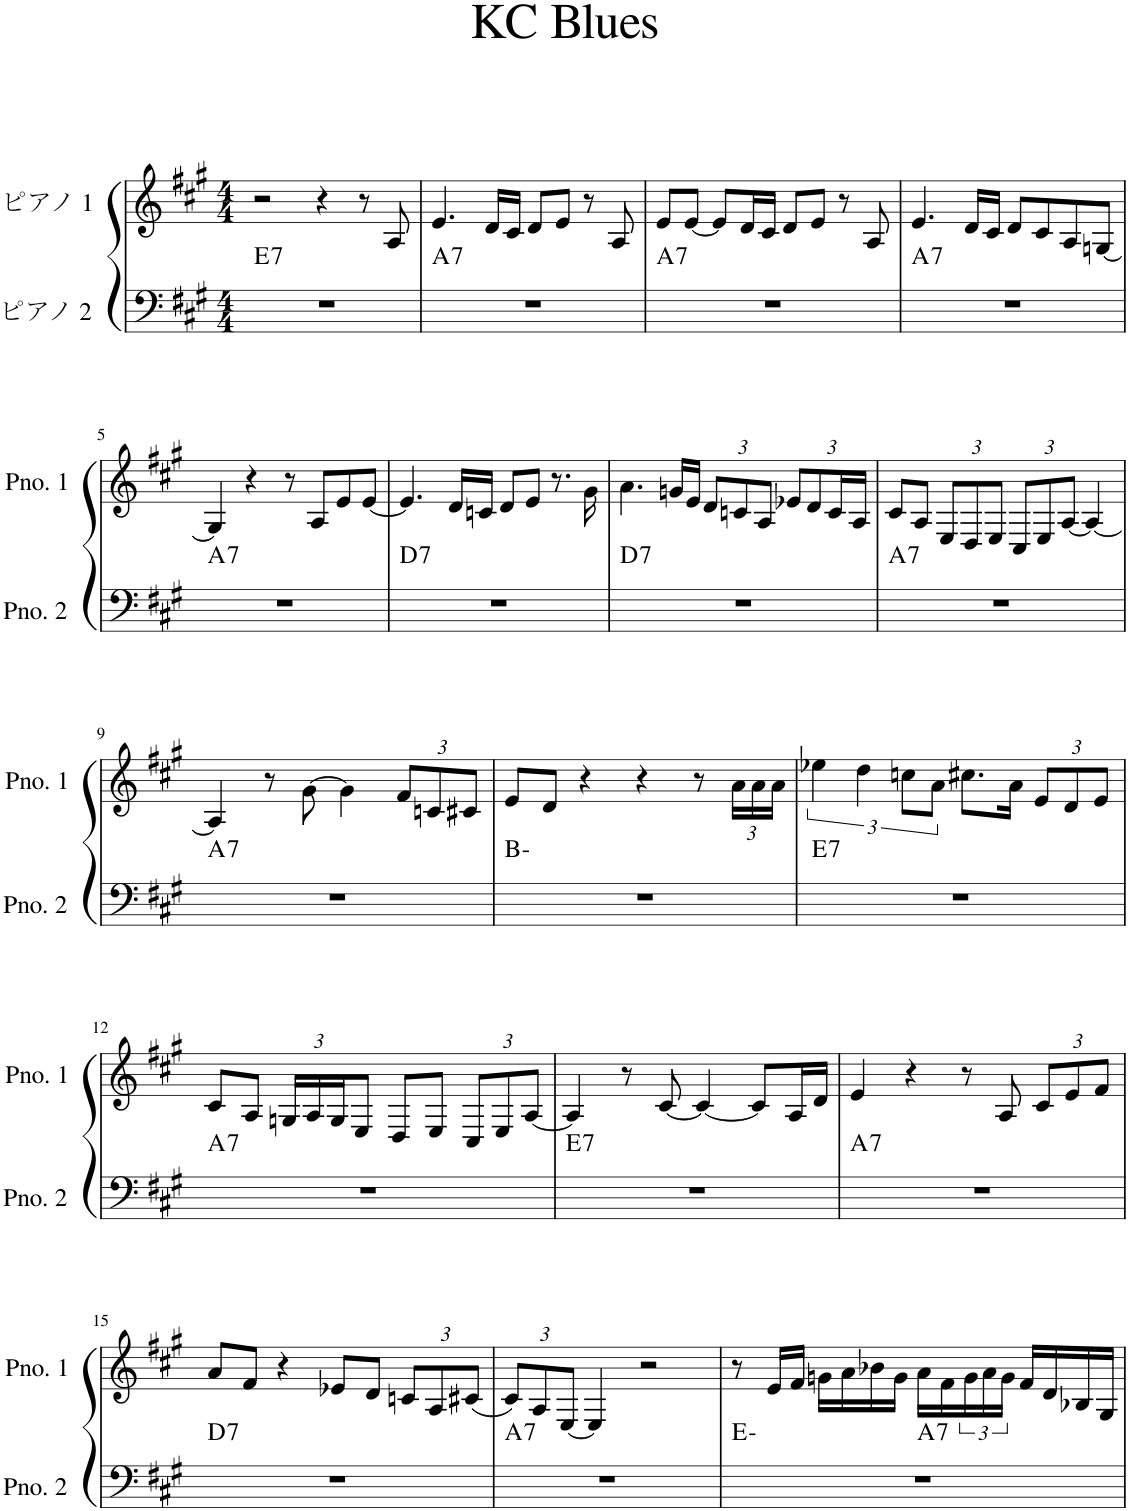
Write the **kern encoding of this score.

**kern	**harte	**kern
*part2	*part2	*part1
*staff2	*	*staff1
*I"ピアノ 2	*	*I"ピアノ 1
*clefF4	*	*clefG2
*k[f#c#g#]	*	*k[f#c#g#]
*M4/4	*	*M4/4
=1	=1	=1
!	!LO:H:kt=7	!
1r	E:7	2r
.	.	4r
.	.	8r
.	.	8A/
=2	=2	=2
!	!LO:H:kt=7	!
1r	A:7	4.e/
.	.	16d/LL
.	.	16c#/JJ
.	.	8d/L
.	.	8e/J
.	.	8r
.	.	8A/
=3	=3	=3
!	!LO:H:kt=7	!
1r	A:7	8e/L
.	.	[8e/J
.	.	8e/L]
.	.	16d/L
.	.	16c#/JJ
.	.	8d/L
.	.	8e/J
.	.	8r
.	.	8A/
=4	=4	=4
!	!LO:H:kt=7	!
1r	A:7	4.e/
.	.	16d/LL
.	.	16c#/JJ
.	.	8d/L
.	.	8c#/
.	.	8A/
.	.	[8Gn/J
!!LO:LB:g=z
=5	=5	=5
!	!LO:H:kt=7	!
1r	A:7	4G/]
.	.	4r
.	.	8r
.	.	8A/L
.	.	8e/
.	.	[8e/J
=6	=6	=6
!	!LO:H:kt=7	!
1r	D:7	4.e/]
.	.	16d/LL
.	.	16cn/JJ
.	.	8d/L
.	.	8e/J
.	.	8.r
.	.	16g#\
=7	=7	=7
!	!LO:H:kt=7	!
1r	D:7	4.a\
.	.	16gn/LL
.	.	16e/JJ
*	*	*Xbrackettup
.	.	12d/L
.	.	12cn/
.	.	12A/J
.	.	12e-X/L
.	.	12d/
.	.	24c/L
.	.	24A/JJ
=8	=8	=8
!	!LO:H:kt=7	!
1r	A:7	8c#/L
.	.	8A/J
.	.	12E/L
.	.	12D/
.	.	12E/J
.	.	12C#/L
.	.	12E/
.	.	[12A/J
.	.	4A/_
!!LO:LB:g=z
=9	=9	=9
!	!LO:H:kt=7	!
1r	A:7	4A/]
.	.	8r
.	.	[8g#\
.	.	4g#\]
.	.	12f#/L
.	.	12cn/
.	.	12c#X/J
=10	=10	=10
1r	B:min	8e/L
.	.	8d/J
.	.	4r
.	.	4r
.	.	8r
.	.	24a\LL
.	.	24a\
.	.	24a\JJ
=11	=11	=11
*	*	*brackettup
!	!LO:H:kt=7	!
1r	E:7	6ee-X\
.	.	6dd\
.	.	12ccn\L
.	.	12a\J
.	.	8.cc#X\L
.	.	16a\Jk
*	*	*Xbrackettup
.	.	12e/L
.	.	12d/
.	.	12e/J
!!LO:LB:g=z
=12	=12	=12
!	!LO:H:kt=7	!
1r	A:7	8c#/L
.	.	8A/J
.	.	24Gn/LL
.	.	24A/
.	.	24G/J
.	.	8E/J
.	.	8D/L
.	.	8E/J
.	.	12C#/L
.	.	12E/
.	.	[12A/J
=13	=13	=13
!	!LO:H:kt=7	!
1r	E:7	4A/]
.	.	8r
.	.	[8c#/
.	.	4c#/_
.	.	8c#/L]
.	.	16A/L
.	.	16d/JJ
=14	=14	=14
!	!LO:H:kt=7	!
1r	A:7	4e/
.	.	4r
.	.	8r
.	.	8A/
.	.	12c#/L
.	.	12e/
.	.	12f#/J
!!LO:LB:g=z
=15	=15	=15
!	!LO:H:kt=7	!
1r	D:7	8a/L
.	.	8f#/J
.	.	4r
.	.	8e-X/L
.	.	8d/J
.	.	12cn/L
.	.	12A/
.	.	(12c#X/J
=16	=16	=16
!	!LO:H:kt=7	!
1r	A:7	12c#/L)
.	.	12A/
.	.	[12E/J
.	.	4E/]
.	.	2r
=17	=17	=17
*^	*	*
1r	2ryy	E:min	8r
.	.	.	16e/LL
.	.	.	16f#/JJ
.	.	.	16gn\LL
.	.	.	16a\
.	.	.	16b-X\
.	.	.	16g\JJ
!	!	!LO:H:kt=7	!
.	2ryy	A:7	16a\LL
.	.	.	16f#\
*	*	*	*brackettup
.	.	.	24g\
.	.	.	24a\
.	.	.	24g\JJ
.	.	.	16f#/LL
.	.	.	16d/
.	.	.	16B-X/
.	.	.	16G#/JJ
*v	*v	*	*
=	=	=
*-	*-	*-
